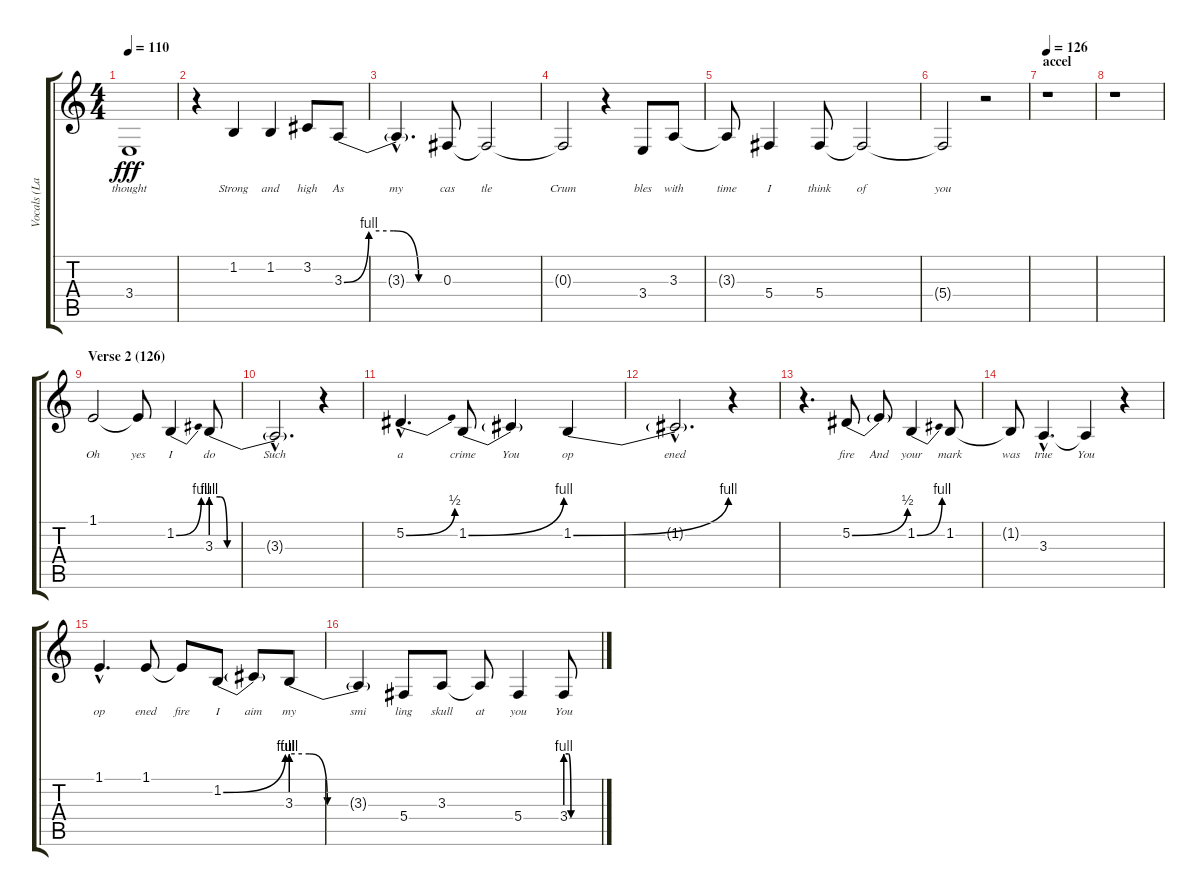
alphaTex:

\track ("Vocals (Layne)" "Vocals (La") {instrument lead1square}
\staff {score tabs}
\tuning (Eb4 Bb3 Gb3 Db3 Ab2 Eb2) {hide}
\ts (4 4)
\tempo 110
\clef g2
\ks c
3.4{t}.1{lyrics (0 "thought") lyrics (1 "") lyrics (2 "") lyrics (3 "") lyrics (4 "") dy fff} |
r.4 1.2.4{lyrics (0 "Strong") lyrics (1 "") lyrics (2 "") lyrics (3 "") lyrics (4 "")} 1.2.4{lyrics (0 "and") lyrics (1 "") lyrics (2 "") lyrics (3 "") lyrics (4 "")} 3.2.8{lyrics (0 "high") lyrics (1 "") lyrics (2 "") lyrics (3 "") lyrics (4 "")} 3.3{be (custom 0 0 15 4 30 4 45 0 60 0)}.8{lyrics (0 "As") lyrics (1 "") lyrics (2 "") lyrics (3 "") lyrics (4 "")} |
3.3{hac t}.4{d lyrics (0 "my") lyrics (1 "") lyrics (2 "") lyrics (3 "") lyrics (4 "")} 0.3.8{lyrics (0 "cas") lyrics (1 "") lyrics (2 "") lyrics (3 "") lyrics (4 "")} 0.3{t}.2{lyrics (0 "tle") lyrics (1 "") lyrics (2 "") lyrics (3 "") lyrics (4 "")} |
0.3{t}.2{lyrics (0 "Crum") lyrics (1 "") lyrics (2 "") lyrics (3 "") lyrics (4 "")} r.4 3.4.8{lyrics (0 "bles") lyrics (1 "") lyrics (2 "") lyrics (3 "") lyrics (4 "")} 3.3.8{lyrics (0 "with") lyrics (1 "") lyrics (2 "") lyrics (3 "") lyrics (4 "")} |
3.3{t}.8{lyrics (0 "time") lyrics (1 "") lyrics (2 "") lyrics (3 "") lyrics (4 "")} 5.4.4{lyrics (0 "I") lyrics (1 "") lyrics (2 "") lyrics (3 "") lyrics (4 "")} 5.4.8{lyrics (0 "think") lyrics (1 "") lyrics (2 "") lyrics (3 "") lyrics (4 "")} 5.4{t}.2{lyrics (0 "of") lyrics (1 "") lyrics (2 "") lyrics (3 "") lyrics (4 "")} |
5.4{t}.2{lyrics (0 "you") lyrics (1 "") lyrics (2 "") lyrics (3 "") lyrics (4 "")} r.2 |
\section ("" "accel")
\tempo 126
r.1 |
r.1 |
\section ("" "Verse 2 (126)")
1.1.2{lyrics (0 "Oh") lyrics (1 "") lyrics (2 "") lyrics (3 "") lyrics (4 "")} 1.1{t}.8{lyrics (0 "yes") lyrics (1 "") lyrics (2 "") lyrics (3 "") lyrics (4 "")} 1.2{be (bend 0 0 60 4)}.4{lyrics (0 "I") lyrics (1 "") lyrics (2 "") lyrics (3 "") lyrics (4 "")} 3.3{be (custom 0 4 5 4 9 0 40 0 60 0)}.8{lyrics (0 "do") lyrics (1 "") lyrics (2 "") lyrics (3 "") lyrics (4 "")} |
3.3{hac t}.2{d lyrics (0 "Such") lyrics (1 "") lyrics (2 "") lyrics (3 "") lyrics (4 "")} r.4 |
5.2{be (bend 0 0 60 2) hac}.4{d lyrics (0 "a") lyrics (1 "") lyrics (2 "") lyrics (3 "") lyrics (4 "")} 1.2{be (bend 0 0 60 4)}.8{lyrics (0 "crime") lyrics (1 "") lyrics (2 "") lyrics (3 "") lyrics (4 "")} 1.2{t}.4{lyrics (0 "You") lyrics (1 "") lyrics (2 "") lyrics (3 "") lyrics (4 "")} 1.2{be (bend 0 0 60 4)}.4{lyrics (0 "op") lyrics (1 "") lyrics (2 "") lyrics (3 "") lyrics (4 "")} |
1.2{hac t}.2{d lyrics (0 "ened") lyrics (1 "") lyrics (2 "") lyrics (3 "") lyrics (4 "")} r.4 |
r.4{d} 5.2{be (bend 0 0 60 2)}.8{lyrics (0 "fire") lyrics (1 "") lyrics (2 "") lyrics (3 "") lyrics (4 "")} 5.2{t}.8{lyrics (0 "And") lyrics (1 "") lyrics (2 "") lyrics (3 "") lyrics (4 "")} 1.2{be (bend 0 0 60 4)}.4{lyrics (0 "your") lyrics (1 "") lyrics (2 "") lyrics (3 "") lyrics (4 "")} 1.2.8{lyrics (0 "mark") lyrics (1 "") lyrics (2 "") lyrics (3 "") lyrics (4 "")} |
1.2{t}.8{lyrics (0 "was") lyrics (1 "") lyrics (2 "") lyrics (3 "") lyrics (4 "")} 3.3{hac}.4{d lyrics (0 "true") lyrics (1 "") lyrics (2 "") lyrics (3 "") lyrics (4 "")} 3.3{t}.4{lyrics (0 "You") lyrics (1 "") lyrics (2 "") lyrics (3 "") lyrics (4 "")} r.4 |
1.1{hac}.4{d lyrics (0 "op") lyrics (1 "") lyrics (2 "") lyrics (3 "") lyrics (4 "")} 1.1.8{lyrics (0 "ened") lyrics (1 "") lyrics (2 "") lyrics (3 "") lyrics (4 "")} 1.1{t}.8{lyrics (0 "fire") lyrics (1 "") lyrics (2 "") lyrics (3 "") lyrics (4 "")} 1.2{be (bend 0 0 60 4)}.8{lyrics (0 "I") lyrics (1 "") lyrics (2 "") lyrics (3 "") lyrics (4 "")} 1.2{t}.8{lyrics (0 "aim") lyrics (1 "") lyrics (2 "") lyrics (3 "") lyrics (4 "")} 3.3{be (custom 0 4 10 4 20 0 40 0 60 0)}.8{lyrics (0 "my") lyrics (1 "") lyrics (2 "") lyrics (3 "") lyrics (4 "")} |
3.3{t}.4{lyrics (0 "smi") lyrics (1 "") lyrics (2 "") lyrics (3 "") lyrics (4 "")} 5.4.8{lyrics (0 "ling") lyrics (1 "") lyrics (2 "") lyrics (3 "") lyrics (4 "")} 3.3.8{lyrics (0 "skull") lyrics (1 "") lyrics (2 "") lyrics (3 "") lyrics (4 "")} 3.3{t}.8{lyrics (0 "at") lyrics (1 "") lyrics (2 "") lyrics (3 "") lyrics (4 "")} 5.4.4{lyrics (0 "you") lyrics (1 "") lyrics (2 "") lyrics (3 "") lyrics (4 "")} 3.4{be (custom 0 4 5 4 10 0 15 0 40 0 60 0)}.8{lyrics (0 "You") lyrics (1 "") lyrics (2 "") lyrics (3 "") lyrics (4 "")}
